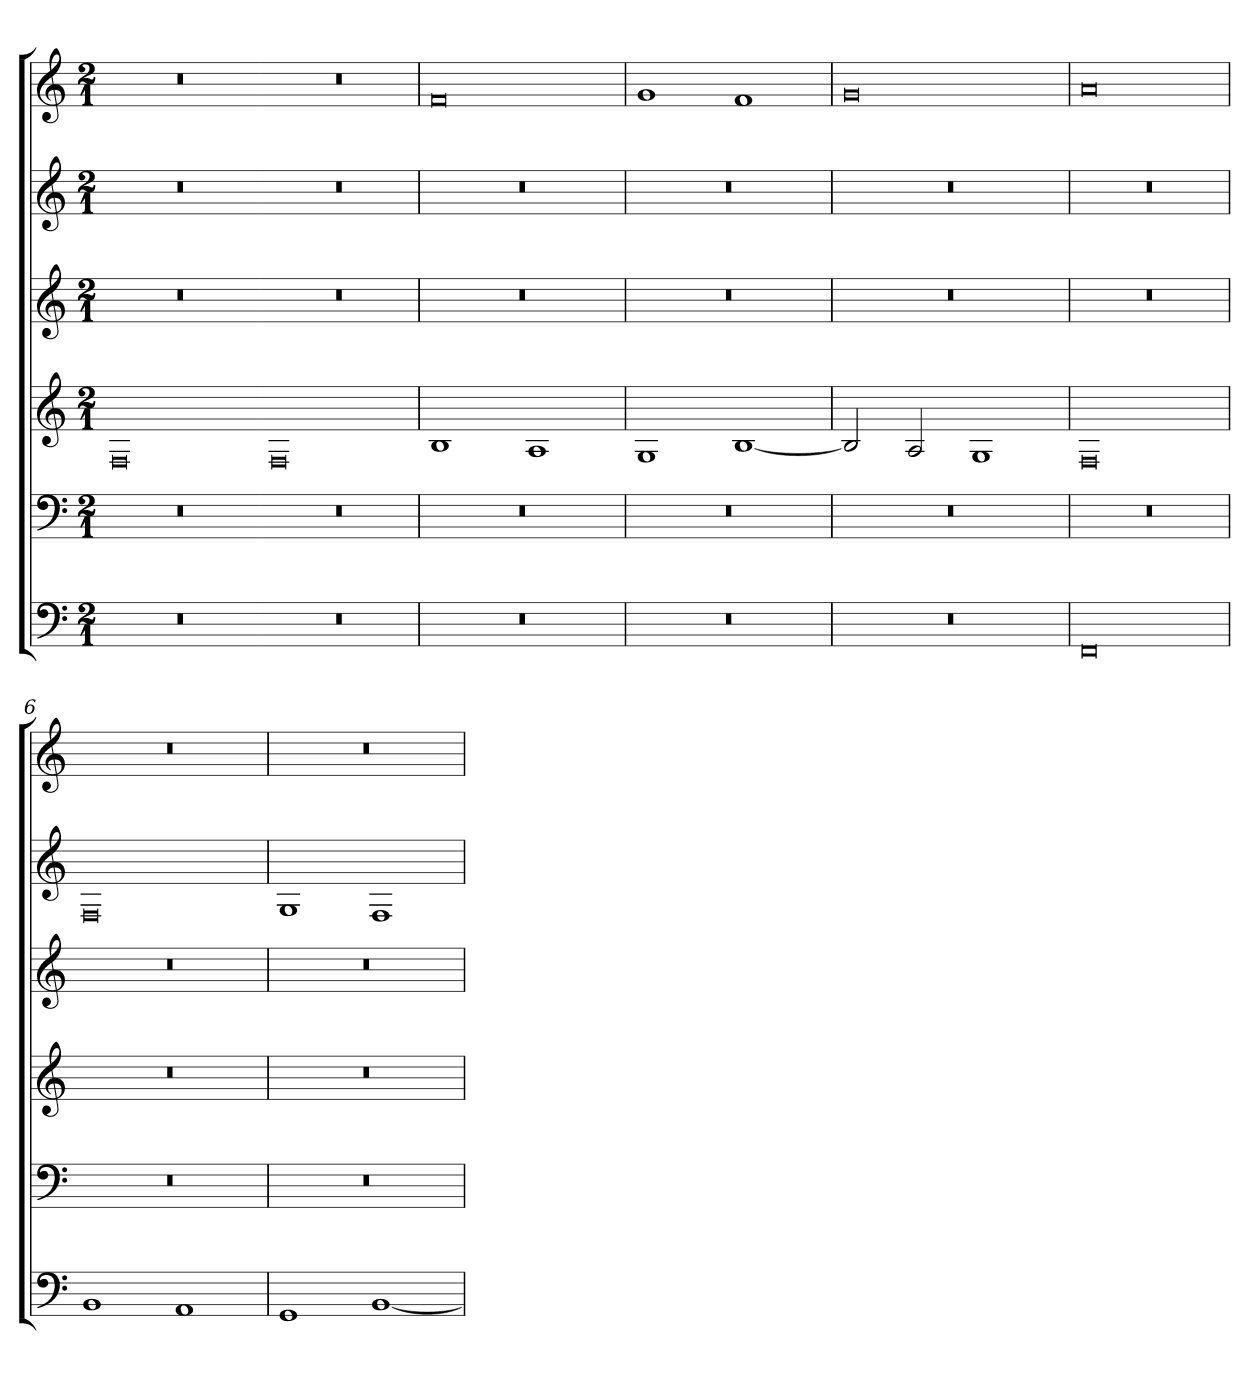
**kern	**kern	**kern	**kern	**kern	**kern
*part6	*part5	*part4	*part3	*part2	*part1
*staff6	*staff5	*staff4	*staff3	*staff2	*staff1
*clefF4	*clefF4	*clefG2	*clefG2	*clefG2	*clefG2
*M2/1	*M2/1	*M2/1	*M2/1	*M2/1	*M2/1
=-	=-	=-	=-	=-	=-
0r	0r	0F	0r	0r	0r
=1-	=1-	=1-	=1-	=1-	=1-
0r	0r	0F	0r	0r	0r
=2	=2	=2	=2	=2	=2
0r	0r	1B	0r	0r	0f
.	.	1A	.	.	.
=3	=3	=3	=3	=3	=3
0r	0r	1G	0r	0r	1g
.	.	[1B	.	.	1f
=4	=4	=4	=4	=4	=4
0r	0r	2B]	0r	0r	0g
.	.	2A	.	.	.
.	.	1G	.	.	.
=5	=5	=5	=5	=5	=5
0FF	0r	0F	0r	0r	0a
=6	=6	=6	=6	=6	=6
1BB	0r	0r	0r	0F	0r
1AA	.	.	.	.	.
=7	=7	=7	=7	=7	=7
1GG	0r	0r	0r	1G	0r
[1BB	.	.	.	1F	.
=	=	=	=	=	=
*-	*-	*-	*-	*-	*-
